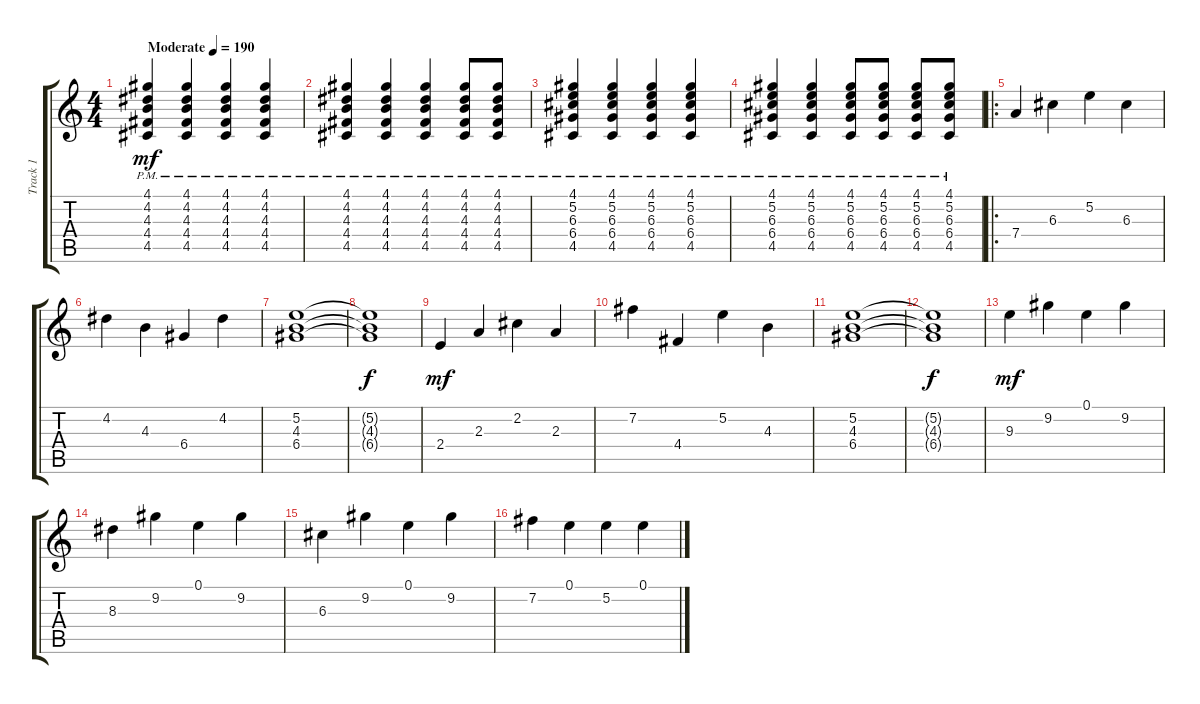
\track ("Track 1" "Track 1") {instrument electricguitarclean}
\staff {score tabs}
\tuning (E4 B3 G3 D3 A2 E2) {hide}
\ts (4 4)
\tempo (190 "Moderate")
\clef g2
\ks c
(4.1{pm} 4.2{pm} 4.3{pm} 4.4{pm} 4.5{pm}).4{dy mf instrument electricguitarclean} (4.1{pm} 4.2{pm} 4.3{pm} 4.4{pm} 4.5{pm}).4 (4.1{pm} 4.2{pm} 4.3{pm} 4.4{pm} 4.5{pm}).4 (4.1{pm} 4.2{pm} 4.3{pm} 4.4{pm} 4.5{pm}).4 |
(4.1{pm} 4.2{pm} 4.3{pm} 4.4{pm} 4.5{pm}).4 (4.1{pm} 4.2{pm} 4.3{pm} 4.4{pm} 4.5{pm}).4 (4.1{pm} 4.2{pm} 4.3{pm} 4.4{pm} 4.5{pm}).4 (4.1{pm} 4.2{pm} 4.3{pm} 4.4{pm} 4.5{pm}).8 (4.1{pm} 4.2{pm} 4.3{pm} 4.4{pm} 4.5{pm}).8 |
(4.1{pm} 5.2{pm} 6.3{pm} 6.4{pm} 4.5{pm}).4 (4.1{pm} 5.2{pm} 6.3{pm} 6.4{pm} 4.5{pm}).4 (4.1{pm} 5.2{pm} 6.3{pm} 6.4{pm} 4.5{pm}).4 (4.1{pm} 5.2{pm} 6.3{pm} 6.4{pm} 4.5{pm}).4 |
(4.1{pm} 5.2{pm} 6.3{pm} 6.4{pm} 4.5{pm}).4 (4.1{pm} 5.2{pm} 6.3{pm} 6.4{pm} 4.5{pm}).4 (4.1{pm} 5.2{pm} 6.3{pm} 6.4{pm} 4.5{pm}).8 (4.1{pm} 5.2{pm} 6.3{pm} 6.4{pm} 4.5{pm}).8 (4.1{pm} 5.2{pm} 6.3{pm} 6.4{pm} 4.5{pm}).8 (4.1{pm} 5.2{pm} 6.3{pm} 6.4{pm} 4.5{pm}).8 |
\ro
7.4.4 6.3.4 5.2.4 6.3.4 |
4.2.4 4.3.4 6.4.4 4.2.4 |
(5.2 4.3 6.4).1 |
(5.2{t} 4.3{t} 6.4{t}).1{dy f} |
2.4.4{dy mf} 2.3.4 2.2.4 2.3.4 |
7.2.4 4.4.4 5.2.4 4.3.4 |
(5.2 4.3 6.4).1 |
(5.2{t} 4.3{t} 6.4{t}).1{dy f} |
9.3.4{dy mf} 9.2.4 0.1.4 9.2.4 |
8.3.4 9.2.4 0.1.4 9.2.4 |
6.3.4 9.2.4 0.1.4 9.2.4 |
7.2.4 0.1.4 5.2.4 0.1.4
